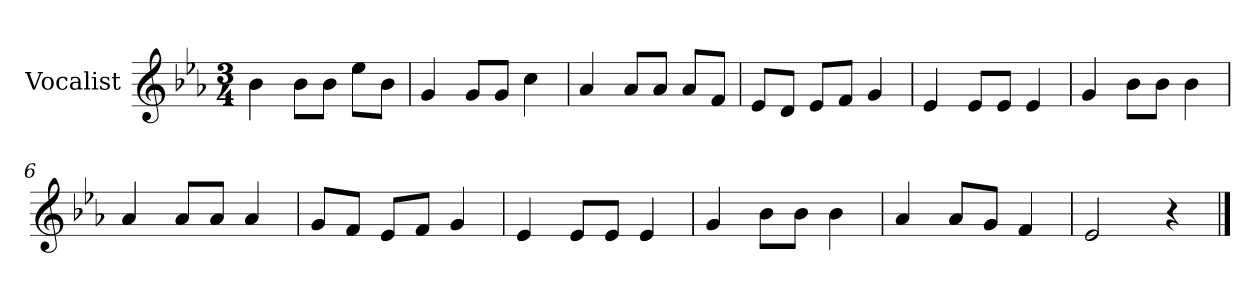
**kern
*part1
*staff1
*I"Vocalist
*k[b-e-a-]
*E-:
*M3/4
=
4b-
8b-L
8b-J
8ee-L
8b-J
=1
4g
8gL
8gJ
4cc
=2
4a-
8a-L
8a-J
8a-L
8fJ
=3
8e-L
8dJ
8e-L
8fJ
4g
=4
4e-
8e-L
8e-J
4e-
=5
4g
8b-L
8b-J
4b-
=6
4a-
8a-L
8a-J
4a-
=7
8gL
8fJ
8e-L
8fJ
4g
=8
4e-
8e-L
8e-J
4e-
=9
4g
8b-L
8b-J
4b-
=10
4a-
8a-L
8gJ
4f
=11
2e-
4r
==
*-
